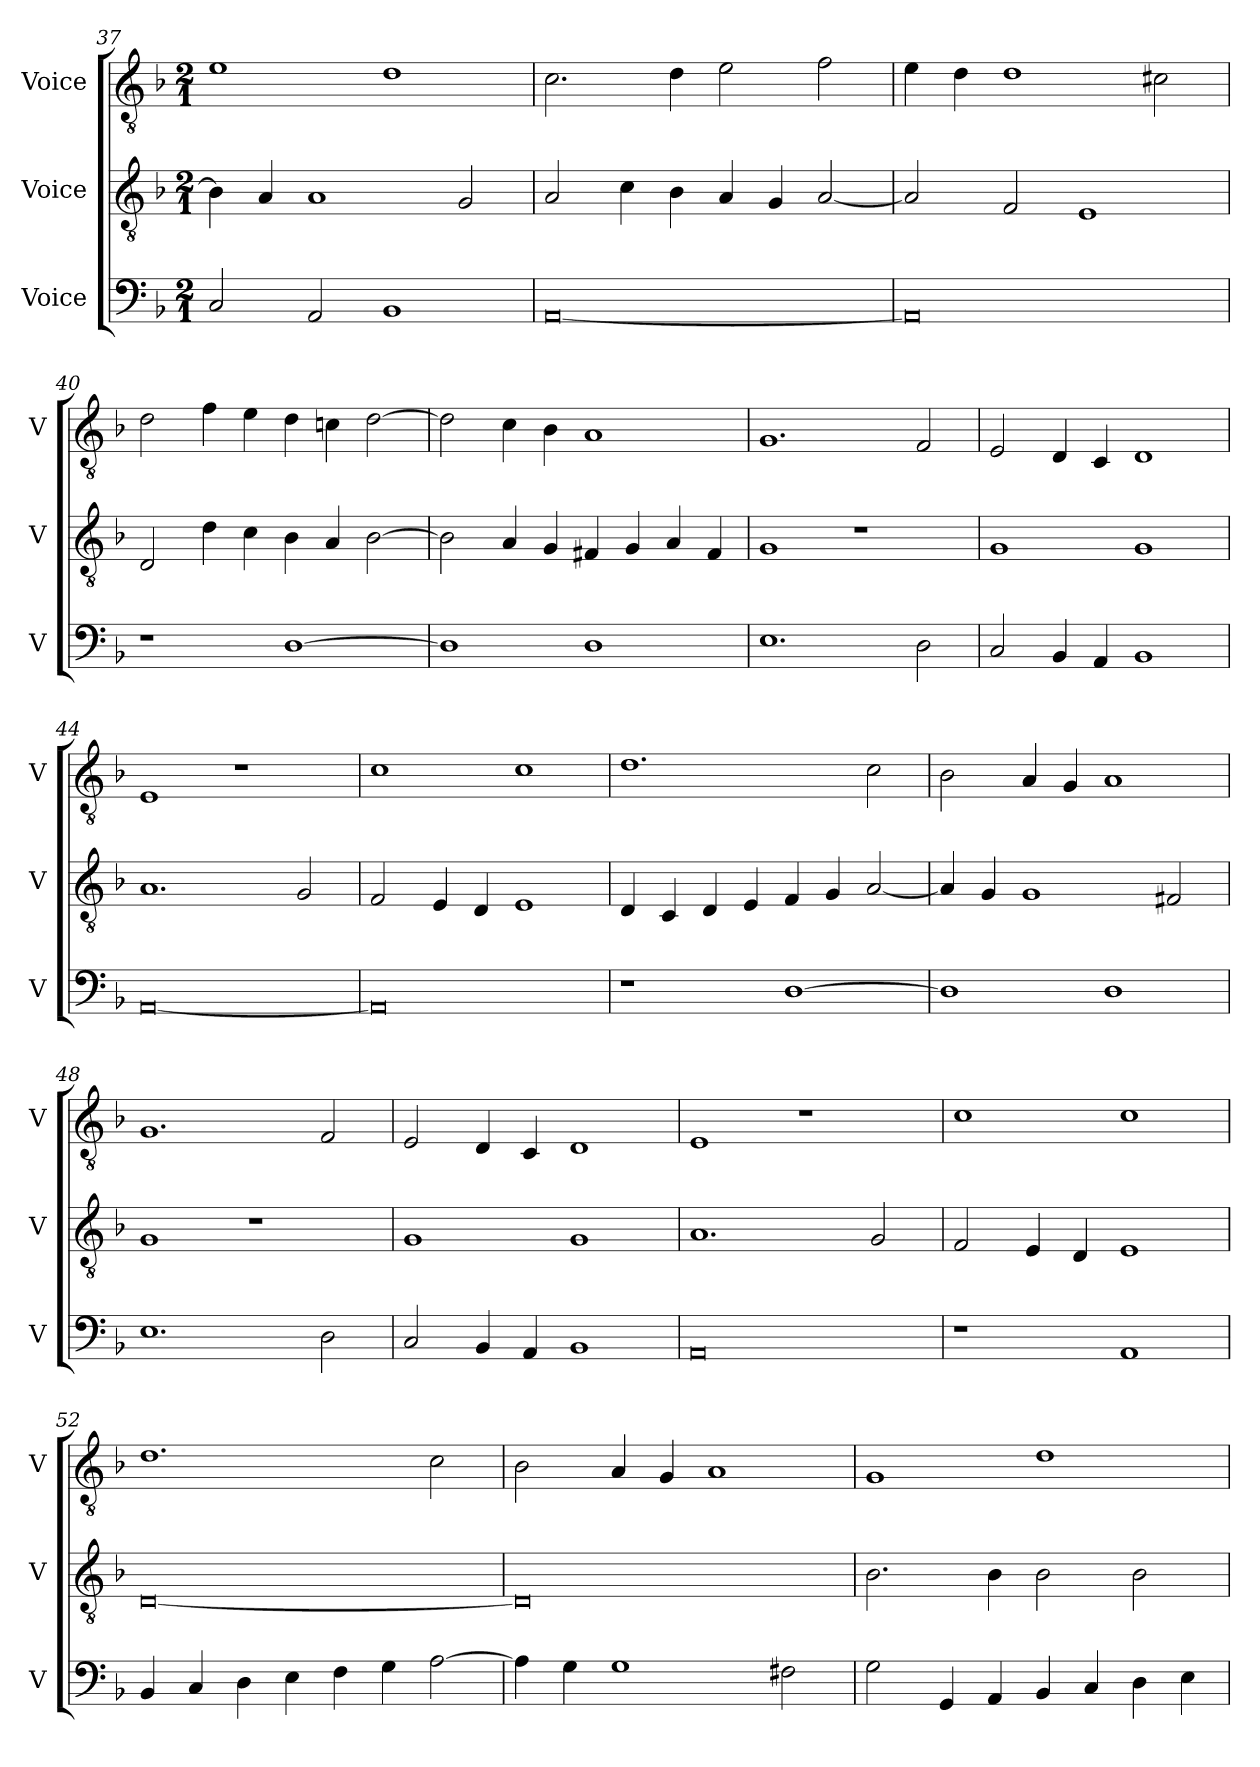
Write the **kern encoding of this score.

**kern	**kern	**kern
*part3	*part2	*part1
*staff3	*staff2	*staff1
*I"Voice	*I"Voice	*I"Voice
*I'V	*I'V	*I'V
*clefF4	*clefGv2	*clefGv2
*k[b-]	*k[b-]	*k[b-]
*M2/1	*M2/1	*M2/1
=37	=37	=37
2C/	4B-\]	1e
.	4A/	.
2AA/	1A	.
1BB-	.	1d
.	2G/	.
!!LO:LB:g=z
=38	=38	=38
[0AA	2A/	2.c\
.	4c\	.
.	4B-\	4d\
.	4A/	2e\
.	4G/	.
.	[2A/	2f\
=39	=39	=39
0AA]	2A/]	4e\
.	.	4d\
.	2F/	1d
.	1E	.
.	.	2c#X\
=40	=40	=40
1r	2D/	2d\
.	4d\	4f\
.	4c\	4e\
[1D	4B-\	4d\
.	4A/	4cn\
.	[2B-\	[2d\
!!LO:LB:g=z
=41	=41	=41
1D]	2B-\]	2d\]
.	4A/	4c\
.	4G/	4B-\
1D	4F#X/	1A
.	4G/	.
.	4A/	.
.	4F#/	.
=42	=42	=42
1.E	1G	1.G
.	1r	.
2D\	.	2F/
=43	=43	=43
2C/	1G	2E/
4BB-/	.	4D/
4AA/	.	4C/
1BB-	1G	1D
=44	=44	=44
[0AA	1.A	1E
.	.	1r
.	2G/	.
!!LO:LB:g=z
=45	=45	=45
0AA]	2F/	1c
.	4E/	.
.	4D/	.
.	1E	1c
=46	=46	=46
1r	4D/	1.d
.	4C/	.
.	4D/	.
.	4E/	.
[1D	4F/	.
.	4G/	.
.	[2A/	2c\
=47	=47	=47
1D]	4A/]	2B-\
.	4G/	.
.	1G	4A/
.	.	4G/
1D	.	1A
.	2F#X/	.
=48	=48	=48
1.E	1G	1.G
.	1r	.
2D\	.	2F/
!!LO:LB:g=z
=49	=49	=49
2C/	1G	2E/
4BB-/	.	4D/
4AA/	.	4C/
1BB-	1G	1D
=50	=50	=50
0AA	1.A	1E
.	.	1r
.	2G/	.
=51	=51	=51
1r	2F/	1c
.	4E/	.
.	4D/	.
1AA	1E	1c
=52	=52	=52
4BB-/	[0D	1.d
4C/	.	.
4D\	.	.
4E\	.	.
4F\	.	.
4G\	.	.
[2A\	.	2c\
!!LO:PB:g=z
=53	=53	=53
4A\]	0D]	2B-\
4G\	.	.
1G	.	4A/
.	.	4G/
.	.	1A
2F#X\	.	.
=54	=54	=54
2G\	2.B-\	1G
4GG/	.	.
4AA/	4B-\	.
4BB-/	2B-\	1d
4C/	.	.
4D\	2B-\	.
4E\	.	.
=	=	=
*-	*-	*-
